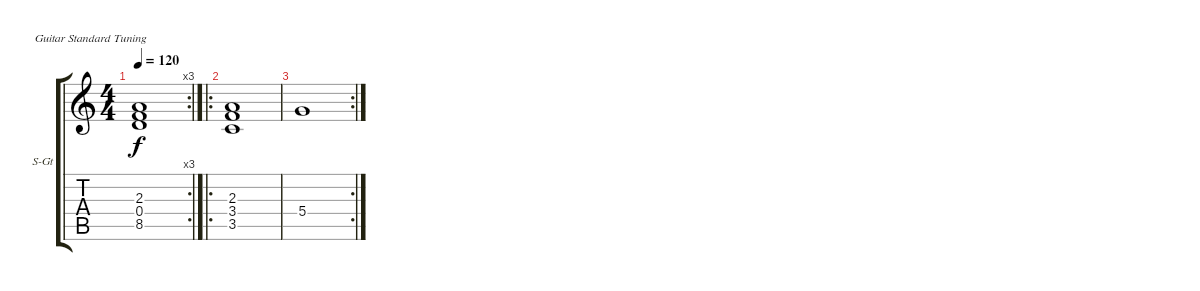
\bracketExtendMode groupsimilarinstruments
\firstSystemTrackNameOrientation horizontal
\otherSystemsTrackNameOrientation horizontal
\track ("Track 1" "S-Gt") {instrument acousticguitarsteel}
\staff {score tabs}
\tuning (E4 B3 G3 D3 A2 E2)
\rc 3
\ts (4 4)
\tempo 120
\clef g2
\ks c
(2.3 0.4 8.5).1{dy f instrument acousticguitarsteel beam Up} |
\ro
(2.3 3.4 3.5).1{beam Up} |
\rc 2
5.4.1{beam Up}
